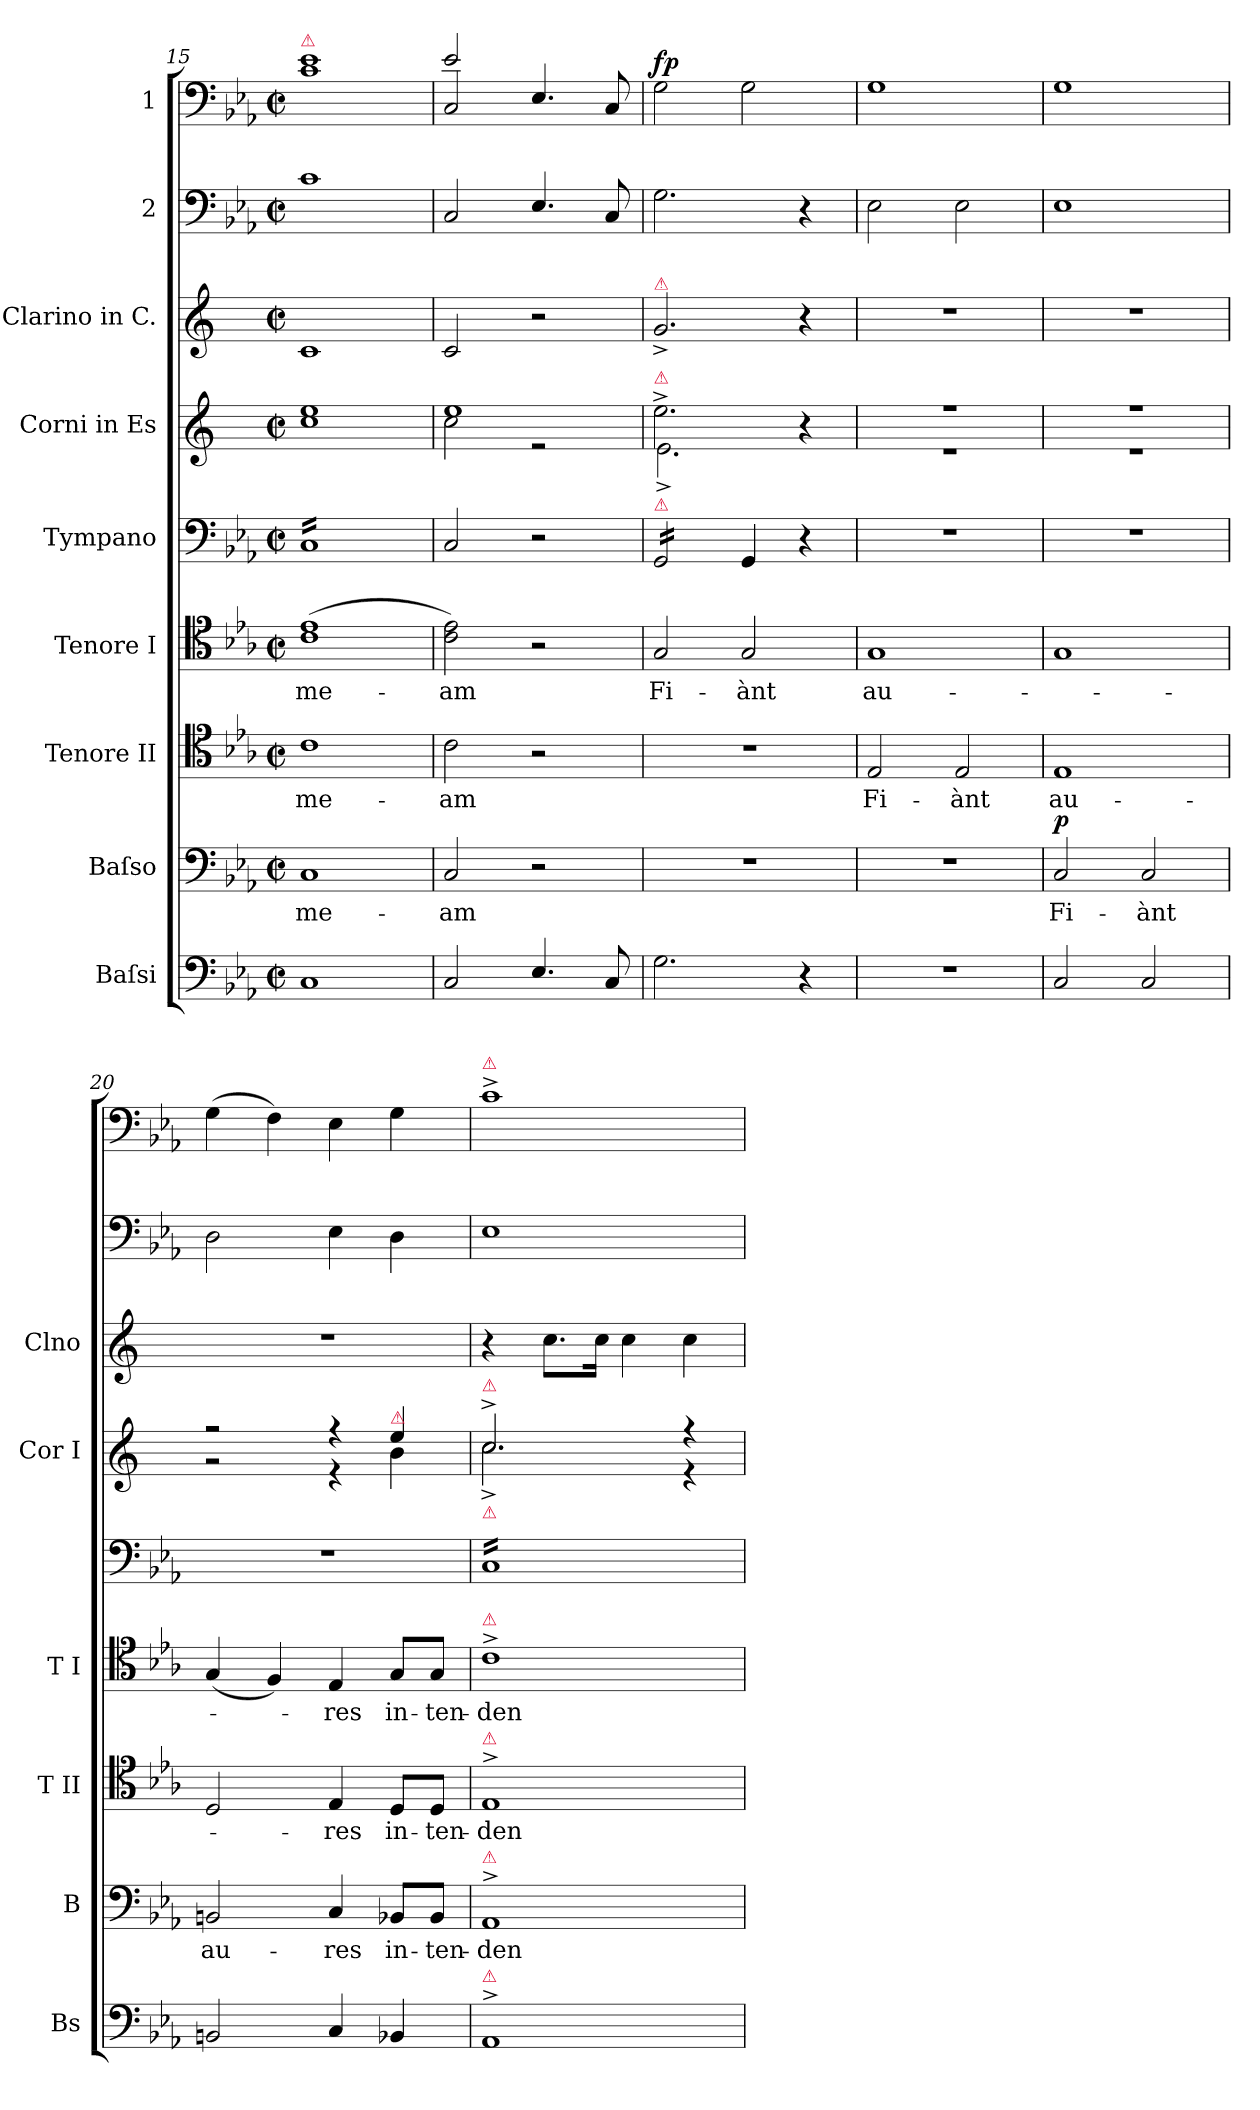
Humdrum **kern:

**kern	**kern	**text	**dynam	**kern	**text	**kern	**text	**kern	**kern	**kern	**kern	**kern	**dynam
*part9	*part8	*part8	*part8	*part7	*part7	*part6	*part6	*part5	*part4	*part3	*part2	*part1	*part1
*staff9	*staff8	*staff8	*staff8	*staff7	*staff7	*staff6	*staff6	*staff5	*staff4	*staff3	*staff2	*staff1	*staff1
*I"Baſsi	*I"Baſso	*	*	*I"Tenore II	*	*I"Tenore I	*	*I"Tympano	*I"Corni in Es	*I"Clarino in C.	*I"2	*I"1	*
*I'Bs	*I'B	*	*	*I'T II	*	*I'T I	*	*	*I'Cor I	*I'Clno	*	*	*
*clefF4	*clefF4	*	*	*clefC4	*	*clefC4	*	*clefF4	*clefG2	*clefG2	*clefF4	*clefF4	*
*	*	*	*	*	*	*	*	*	*ITrd5c9	*	*	*	*
*k[b-e-a-]	*k[b-e-a-]	*	*	*k[b-e-a-]	*	*k[b-e-a-]	*	*k[b-e-a-]	*k[b-e-a-]	*k[]	*k[b-e-a-]	*k[b-e-a-]	*
*E-:	*E-:	*	*	*E-:	*	*E-:	*	*E-:	*	*	*E-:	*E-:	*
*M2/2	*M2/2	*	*	*M2/2	*	*M2/2	*	*M2/2	*M2/2	*M2/2	*M2/2	*M2/2	*
*met(c|)	*met(c|)	*	*	*met(c|)	*	*met(c|)	*	*met(c|)	*met(c|)	*met(c|)	*met(c|)	*met(c|)	*
=15	=15	=15	=15	=15	=15	=15	=15	=15	=15	=15	=15	=15	=15
*	*	*	*	*	*	*	*	*	*^	*	*	*	*
!	!	!	!	!	!	!	!	!	!	!	!	!	!LO:TX:a:color=crimson:t=⚠	!
*	*	*	*	*	*	*	*	*tremolo	*	*	*	*	*	*
1C/	1C/	me-	.	1c\	me-	(>1c\ 1e-\	me-	16C/LL	1g/	1e-/	1c/	1c\	1c\ 1e-\	.
.	.	.	.	.	.	.	.	16C/	.	.	.	.	.	.
.	.	.	.	.	.	.	.	16C/	.	.	.	.	.	.
.	.	.	.	.	.	.	.	16C/	.	.	.	.	.	.
.	.	.	.	.	.	.	.	16C/	.	.	.	.	.	.
.	.	.	.	.	.	.	.	16C/	.	.	.	.	.	.
.	.	.	.	.	.	.	.	16C/	.	.	.	.	.	.
.	.	.	.	.	.	.	.	16C/	.	.	.	.	.	.
.	.	.	.	.	.	.	.	16C/	.	.	.	.	.	.
.	.	.	.	.	.	.	.	16C/	.	.	.	.	.	.
.	.	.	.	.	.	.	.	16C/	.	.	.	.	.	.
.	.	.	.	.	.	.	.	16C/	.	.	.	.	.	.
.	.	.	.	.	.	.	.	16C/	.	.	.	.	.	.
.	.	.	.	.	.	.	.	16C/	.	.	.	.	.	.
.	.	.	.	.	.	.	.	16C/	.	.	.	.	.	.
.	.	.	.	.	.	.	.	16C/JJ	.	.	.	.	.	.
*	*	*	*	*	*	*	*	*Xtremolo	*	*	*	*	*	*
=16	=16	=16	=16	=16	=16	=16	=16	=16	=16	=16	=16	=16	=16	=16
*	*	*	*	*	*	*	*	*	*	*	*	*	*^	*
2C/	2C/	-am	.	2c\	-am	2c\ 2e-\)	-am	2C/	1g/	2e-\	2c/	2C/	2C	2e-/	.
4.E-/	2r	.	.	2r	.	2r	.	2r	.	2r	2r	4.E-/	2ryy	4.E-/	.
8C/	.	.	.	.	.	.	.	.	.	.	.	8C/	.	8C/	.
=17	=17	=17	=17	=17	=17	=17	=17	=17	=17	=17	=17	=17	=17	=17	=17
!	!	!	!	!	!	!	!	!	!	!	!LO:TX:a:color=crimson:t=⚠	!	!	!	!
!	!	!	!	!	!	!	!	!	!LO:TX:a:color=crimson:t=⚠	!	!	!	!	!	!
!	!	!	!	!	!	!	!	!	!LO:TX:b:color=crimson:t=⚠	!	!	!	!	!	!
!	!	!	!	!	!	!	!	!	!	!	!	!	!	!	!LO:DY:a
*	*	*	*	*	*	*	*	*	*	*	*	*	*v	*v	*
*	*	*	*	*	*	*	*	*tremolo	*	*	*	*	*	*
2.G\	1r	.	.	1r	.	2G/	Fi-	16GG/LL	2.g^\	2.G^<\	2.g^>/	2.G\	2G\	fp
.	.	.	.	.	.	.	.	16GG/	.	.	.	.	.	.
.	.	.	.	.	.	.	.	16GG/	.	.	.	.	.	.
.	.	.	.	.	.	.	.	16GG/	.	.	.	.	.	.
.	.	.	.	.	.	.	.	16GG/	.	.	.	.	.	.
.	.	.	.	.	.	.	.	16GG/	.	.	.	.	.	.
.	.	.	.	.	.	.	.	16GG/	.	.	.	.	.	.
.	.	.	.	.	.	.	.	16GG/JJ	.	.	.	.	.	.
*	*	*	*	*	*	*	*	*Xtremolo	*	*	*	*	*	*
.	.	.	.	.	.	2G/	-ànt	4GG/	.	.	.	.	2G\	.
4r	.	.	.	.	.	.	.	4r	4r	4ryy	4r	4r	.	.
=18	=18	=18	=18	=18	=18	=18	=18	=18	=18	=18	=18	=18	=18	=18
1r	1r	.	.	2E-/	Fi-	1G/	au-	1r	1r	1r	1r	2E-\	1G\	.
.	.	.	.	2E-/	-ànt	.	.	.	.	.	.	2E-\	.	.
=19	=19	=19	=19	=19	=19	=19	=19	=19	=19	=19	=19	=19	=19	=19
!	!	!	!LO:DY:a	!	!	!	!	!	!	!	!	!	!	!
2C/	2C/	Fi-	p	1E-/	au-	1G/	.	1r	1r	1r	1r	1E-\	1G\	.
2C/	2C/	-ànt	.	.	.	.	.	.	.	.	.	.	.	.
=20	=20	=20	=20	=20	=20	=20	=20	=20	=20	=20	=20	=20	=20	=20
2BBn/	2BBn/	au-	.	2D/	.	(<4G/	.	1r	2r	2r	1r	2D\	(>4G\	.
.	.	.	.	.	.	4F/)	.	.	.	.	.	.	4F\)	.
4C/	4C/	-res	.	4E-/	-res	4E-/	-res	.	4r	4r	.	4E-\	4E-\	.
!	!	!	!	!	!	!	!	!	!LO:TX:a:color=crimson:t=⚠	!	!	!	!	!
4BB-X/	8BB-X/L	in-	.	8D/L	in-	8G/L	in-	.	4g	4d\	.	4D\	4G\	.
.	8BB-/J	-ten-	.	8D/J	-ten-	8G/J	-ten-	.	.	.	.	.	.	.
=21	=21	=21	=21	=21	=21	=21	=21	=21	=21	=21	=21	=21	=21	=21
!	!	!	!	!	!	!	!	!	!	!	!	!	!LO:TX:a:color=crimson:t=⚠	!
!	!	!	!	!	!	!	!	!	!LO:TX:b:color=crimson:t=⚠	!	!	!	!	!
!	!	!	!	!	!	!	!	!	!LO:TX:a:color=crimson:t=⚠	!	!	!	!	!
!	!	!	!	!	!	!LO:TX:a:color=crimson:t=⚠	!	!	!	!	!	!	!	!
!	!	!	!	!LO:TX:a:color=crimson:t=⚠	!	!	!	!	!	!	!	!	!	!
!	!LO:TX:a:color=crimson:t=⚠	!	!	!	!	!	!	!	!	!	!	!	!	!
!LO:TX:a:color=crimson:t=⚠	!	!	!	!	!	!	!	!	!	!	!	!	!	!
*	*	*	*	*	*	*	*	*tremolo	*	*	*	*	*	*
1AA-^\	1AA-^\	-den-	.	1E-^\	-den-	1c^\	-den-	16C/LL	2.e-^/	2.e-^\	4r	1E-\	1c^\	.
.	.	.	.	.	.	.	.	16C/	.	.	.	.	.	.
.	.	.	.	.	.	.	.	16C/	.	.	.	.	.	.
.	.	.	.	.	.	.	.	16C/	.	.	.	.	.	.
.	.	.	.	.	.	.	.	16C/	.	.	8.cc\L	.	.	.
.	.	.	.	.	.	.	.	16C/	.	.	.	.	.	.
.	.	.	.	.	.	.	.	16C/	.	.	.	.	.	.
.	.	.	.	.	.	.	.	16C/	.	.	16cc\Jk	.	.	.
.	.	.	.	.	.	.	.	16C/	.	.	4cc\	.	.	.
.	.	.	.	.	.	.	.	16C/	.	.	.	.	.	.
.	.	.	.	.	.	.	.	16C/	.	.	.	.	.	.
.	.	.	.	.	.	.	.	16C/	.	.	.	.	.	.
.	.	.	.	.	.	.	.	16C/	4r	4r	4cc\	.	.	.
.	.	.	.	.	.	.	.	16C/	.	.	.	.	.	.
.	.	.	.	.	.	.	.	16C/	.	.	.	.	.	.
.	.	.	.	.	.	.	.	16C/JJ	.	.	.	.	.	.
*	*	*	*	*	*	*	*	*Xtremolo	*	*	*	*	*	*
*	*	*	*	*	*	*	*	*	*v	*v	*	*	*	*
=	=	=	=	=	=	=	=	=	=	=	=	=	=
*-	*-	*-	*-	*-	*-	*-	*-	*-	*-	*-	*-	*-	*-
